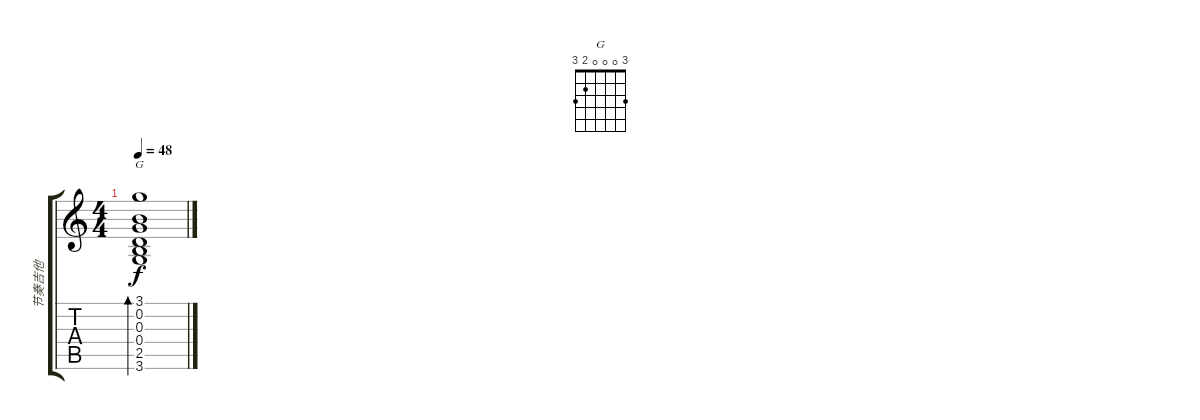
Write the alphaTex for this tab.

\track ("节奏吉他" "节奏吉他") {instrument acousticguitarsteel}
\staff {score tabs}
\tuning (E4 B3 G3 D3 A2 E2) {hide}
\chord ("G" 3 0 0 0 2 3)
\ts (4 4)
\tempo 48
\clef g2
\ks c
(3.1 0.2 0.3 0.4 2.5 3.6).1{bd 120 ch "G" dy f}
